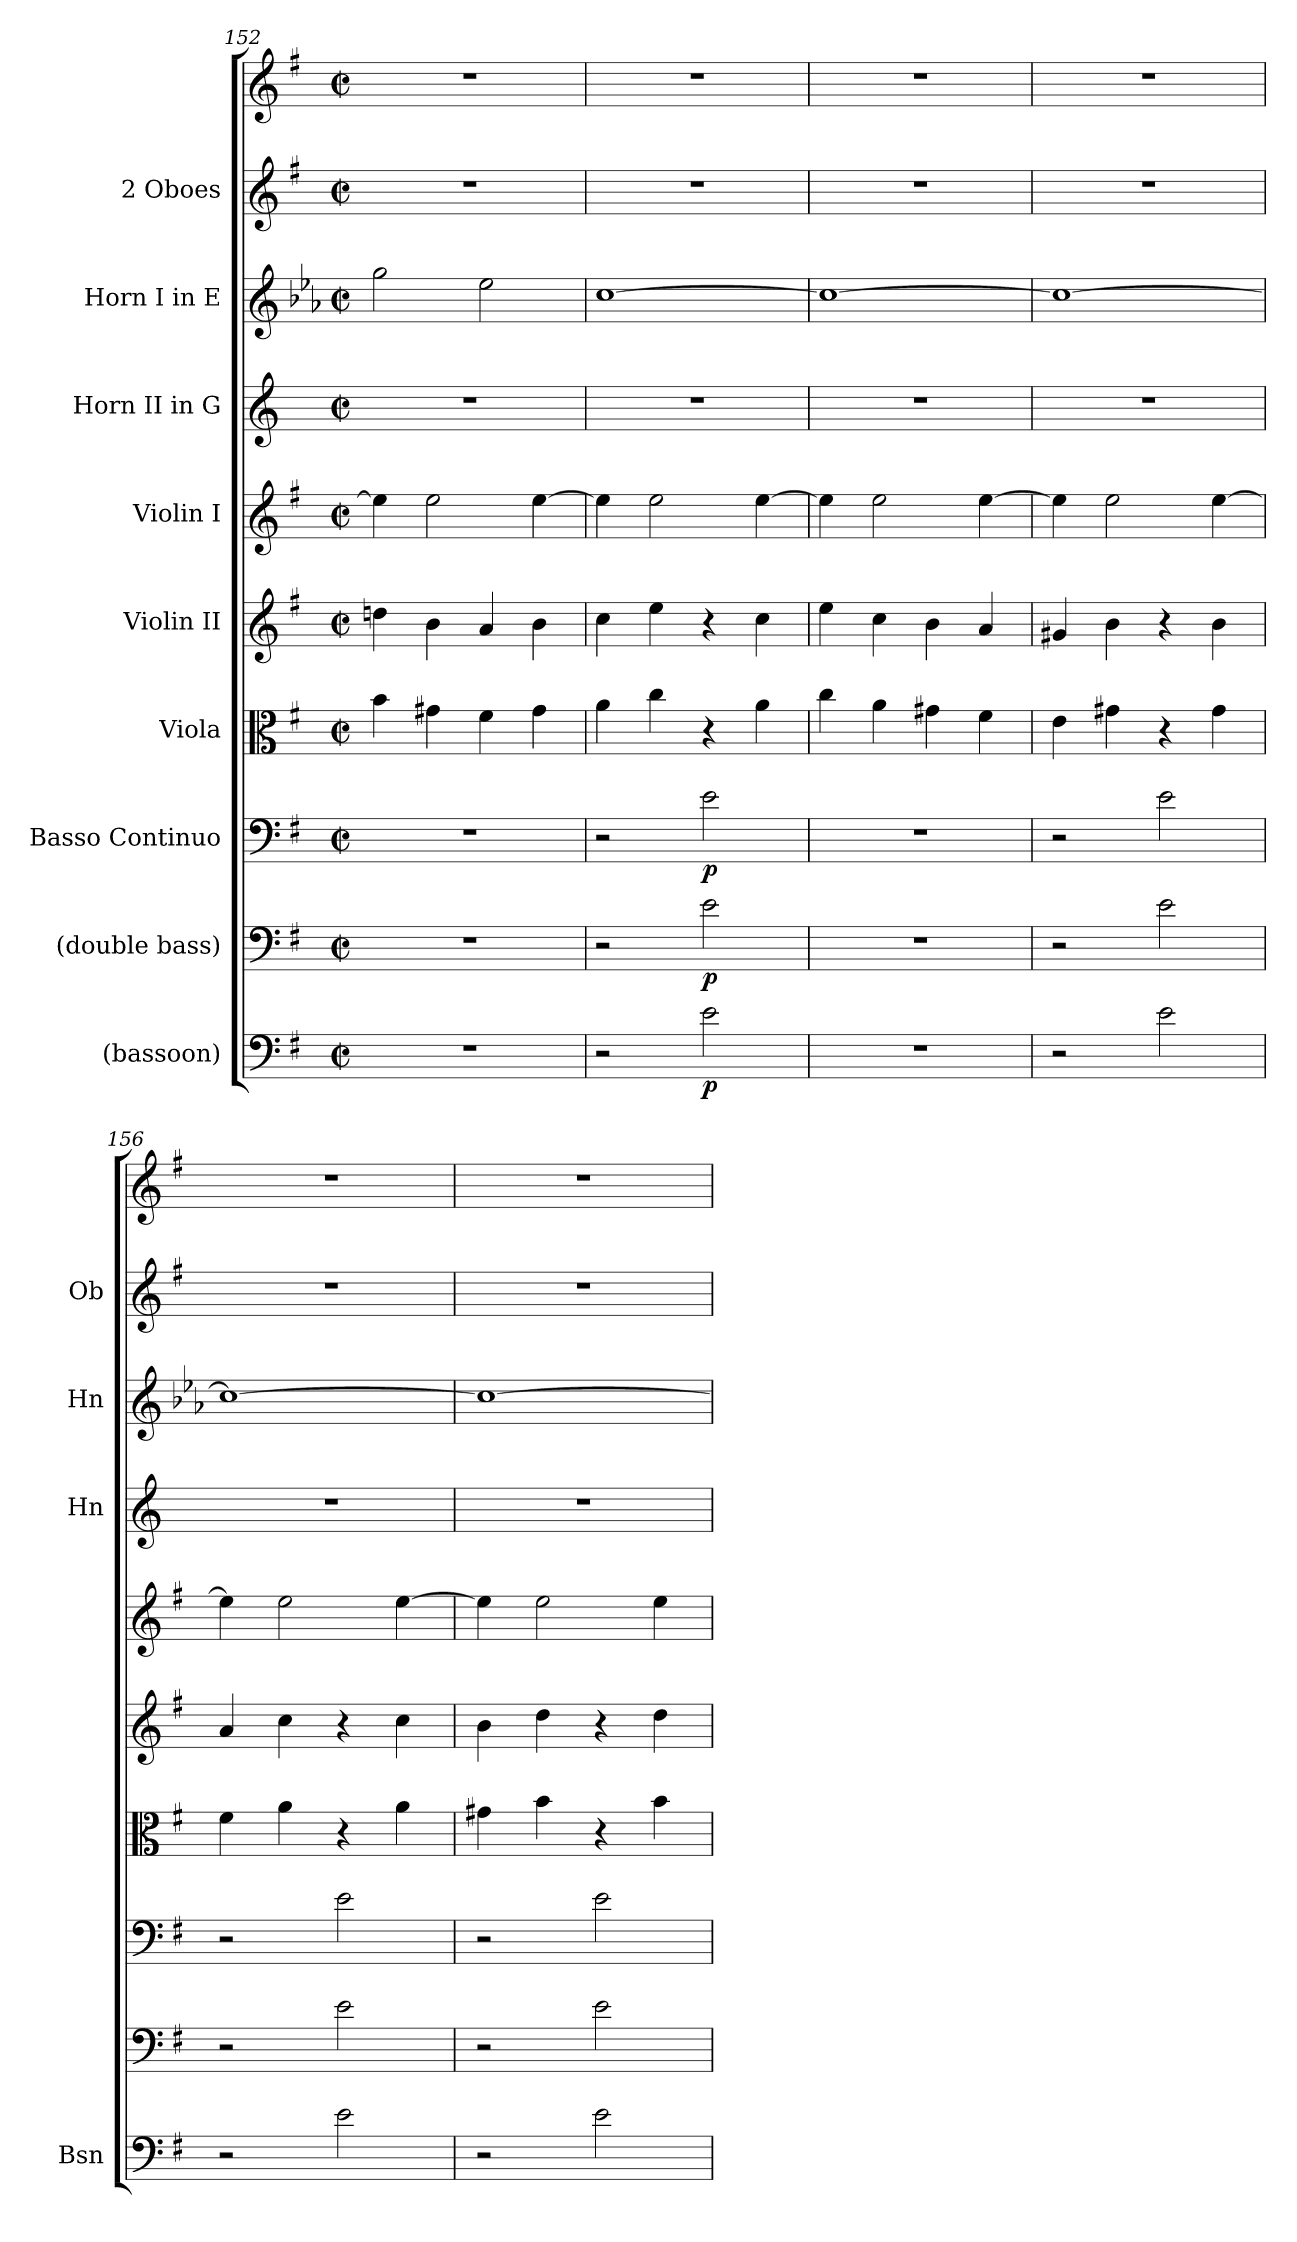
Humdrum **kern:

**kern	**dynam	**kern	**dynam	**kern	**dynam	**kern	**kern	**kern	**kern	**kern	**kern	**kern
*part9	*part9	*part8	*part8	*part7	*part7	*part6	*part5	*part4	*part3	*part2	*part1	*part1
*staff10	*staff10	*staff9	*staff9	*staff8	*staff8	*staff7	*staff6	*staff5	*staff4	*staff3	*staff2	*staff1
*I"(bassoon)	*	*I"(double bass)	*	*I"Basso Continuo	*	*I"Viola	*I"Violin II	*I"Violin I	*I"Horn II in G	*I"Horn I in E	*I"2 Oboes	*
*I'Bsn	*	*	*	*	*	*	*	*	*I'Hn	*I'Hn	*I'Ob	*
*clefF4	*	*clefF4	*	*clefF4	*	*clefC3	*clefG2	*clefG2	*clefG2	*clefG2	*clefG2	*clefG2
*	*	*ITrd7c12	*	*	*	*	*	*	*ITrd3c5	*ITrd5c8	*	*
*k[f#]	*	*k[f#]	*	*k[f#]	*	*k[f#]	*k[f#]	*k[f#]	*k[f#]	*k[f#]	*k[f#]	*k[f#]
*M2/2	*	*M2/2	*	*M2/2	*	*M2/2	*M2/2	*M2/2	*M2/2	*M2/2	*M2/2	*M2/2
*met(c|)	*	*met(c|)	*	*met(c|)	*	*met(c|)	*met(c|)	*met(c|)	*met(c|)	*met(c|)	*met(c|)	*met(c|)
=152	=152	=152	=152	=152	=152	=152	=152	=152	=152	=152	=152	=152
1r	.	1r	.	1r	.	4b\	4ddn\	4ee\]	1r	2b\	1r	1r
.	.	.	.	.	.	4g#X\	4b\	2ee\	.	.	.	.
.	.	.	.	.	.	4f#\	4a/	.	.	2g\	.	.
.	.	.	.	.	.	4g#\	4b\	[4ee\	.	.	.	.
=153	=153	=153	=153	=153	=153	=153	=153	=153	=153	=153	=153	=153
2r	.	2r	.	2r	.	4a\	4cc\	4ee\]	1r	[1e	1r	1r
.	.	.	.	.	.	4cc\	4ee\	2ee\	.	.	.	.
!	!LO:DY:b	!	!LO:DY:b	!	!LO:DY:b	!	!	!	!	!	!	!
2e\	p	2E\	p	2e\	p	4r	4r	.	.	.	.	.
.	.	.	.	.	.	4a\	4cc\	[4ee\	.	.	.	.
=154	=154	=154	=154	=154	=154	=154	=154	=154	=154	=154	=154	=154
1r	.	1r	.	1r	.	4cc\	4ee\	4ee\]	1r	1e_	1r	1r
.	.	.	.	.	.	4a\	4cc\	2ee\	.	.	.	.
.	.	.	.	.	.	4g#X\	4b\	.	.	.	.	.
.	.	.	.	.	.	4f#\	4a/	[4ee\	.	.	.	.
=155	=155	=155	=155	=155	=155	=155	=155	=155	=155	=155	=155	=155
2r	.	2r	.	2r	.	4e\	4g#X/	4ee\]	1r	1e_	1r	1r
.	.	.	.	.	.	4g#X\	4b\	2ee\	.	.	.	.
2e\	.	2E\	.	2e\	.	4r	4r	.	.	.	.	.
.	.	.	.	.	.	4g#\	4b\	[4ee\	.	.	.	.
=156	=156	=156	=156	=156	=156	=156	=156	=156	=156	=156	=156	=156
2r	.	2r	.	2r	.	4f#\	4a/	4ee\]	1r	1e_	1r	1r
.	.	.	.	.	.	4a\	4cc\	2ee\	.	.	.	.
2e\	.	2E\	.	2e\	.	4r	4r	.	.	.	.	.
.	.	.	.	.	.	4a\	4cc\	[4ee\	.	.	.	.
!!LO:LB:g=z
=157	=157	=157	=157	=157	=157	=157	=157	=157	=157	=157	=157	=157
2r	.	2r	.	2r	.	4g#X\	4b\	4ee\]	1r	1e_	1r	1r
.	.	.	.	.	.	4b\	4dd\	2ee\	.	.	.	.
2e\	.	2E\	.	2e\	.	4r	4r	.	.	.	.	.
.	.	.	.	.	.	4b\	4dd\	4ee\	.	.	.	.
=	=	=	=	=	=	=	=	=	=	=	=	=
*-	*-	*-	*-	*-	*-	*-	*-	*-	*-	*-	*-	*-
